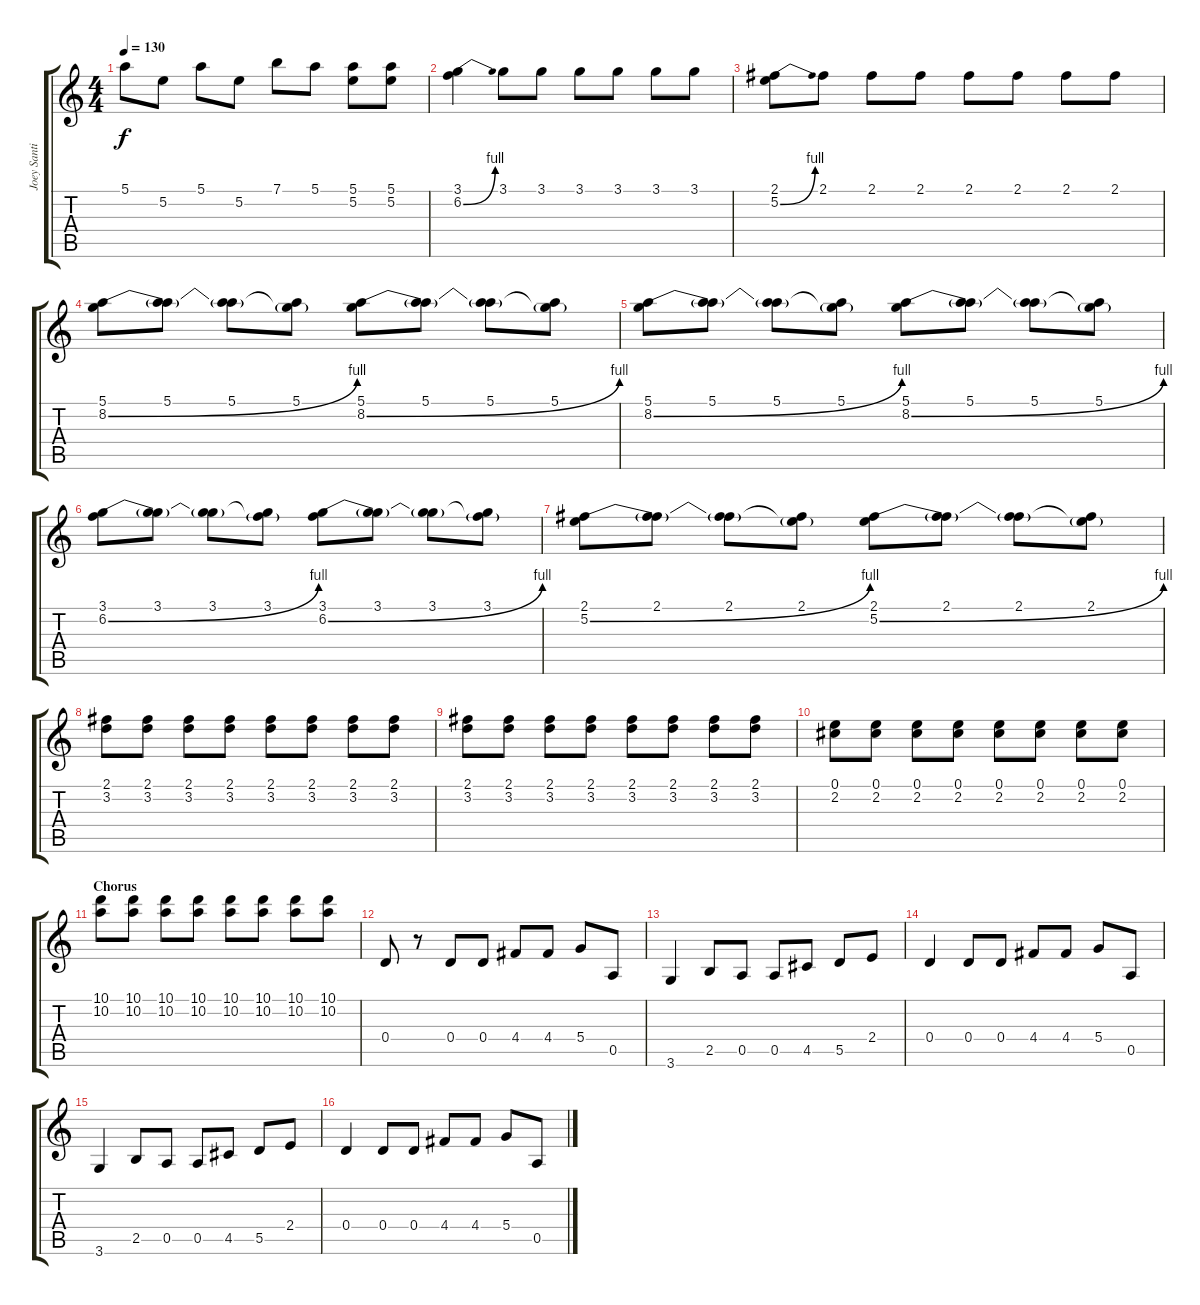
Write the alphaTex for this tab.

\track ("Joey Santiago - Guitar 2" "Joey Santi") {instrument electricguitarclean}
\staff {score tabs}
\tuning (E4 B3 G3 D3 A2 E2) {hide}
\ts (4 4)
\tempo 130
\clef g2
\ks c
5.1{t}.8{dy f} 5.2.8 5.1.8 5.2.8 7.1.8 5.1.8 (5.1 5.2).8 (5.1 5.2).8 |
(3.1 6.2{be (bend 0 0 60 4)}).4 3.1.8 3.1.8 3.1.8 3.1.8 3.1.8 3.1.8 |
(2.1 5.2{be (bend 0 0 60 4)}).8 2.1.8 2.1.8 2.1.8 2.1.8 2.1.8 2.1.8 2.1.8 |
(5.1 8.2{be (bend 0 0 60 4)}).8 (5.1 8.2{t}).8 (5.1 8.2{t}).8 (5.1 8.2{t}).8 (5.1 8.2{be (bend 0 0 60 4)}).8 (5.1 8.2{t}).8 (5.1 8.2{t}).8 (5.1 8.2{t}).8 |
(5.1 8.2{be (bend 0 0 60 4)}).8 (5.1 8.2{t}).8 (5.1 8.2{t}).8 (5.1 8.2{t}).8 (5.1 8.2{be (bend 0 0 60 4)}).8 (5.1 8.2{t}).8 (5.1 8.2{t}).8 (5.1 8.2{t}).8 |
(3.1 6.2{be (bend 0 0 60 4)}).8 (3.1 6.2{t}).8 (3.1 6.2{t}).8 (3.1 6.2{t}).8 (3.1 6.2{be (bend 0 0 60 4)}).8 (3.1 6.2{t}).8 (3.1 6.2{t}).8 (3.1 6.2{t}).8 |
(2.1 5.2{be (bend 0 0 60 4)}).8 (2.1 5.2{t}).8 (2.1 5.2{t}).8 (2.1 5.2{t}).8 (2.1 5.2{be (bend 0 0 60 4)}).8 (2.1 5.2{t}).8 (2.1 5.2{t}).8 (2.1 5.2{t}).8 |
\section ("" "")
(2.1 3.2).8 (2.1 3.2).8 (2.1 3.2).8 (2.1 3.2).8 (2.1 3.2).8 (2.1 3.2).8 (2.1 3.2).8 (2.1 3.2).8 |
(2.1 3.2).8 (2.1 3.2).8 (2.1 3.2).8 (2.1 3.2).8 (2.1 3.2).8 (2.1 3.2).8 (2.1 3.2).8 (2.1 3.2).8 |
(0.1 2.2).8 (0.1 2.2).8 (0.1 2.2).8 (0.1 2.2).8 (0.1 2.2).8 (0.1 2.2).8 (0.1 2.2).8 (0.1 2.2).8 |
\section ("" "Chorus")
(10.1 10.2).8 (10.1 10.2).8 (10.1 10.2).8 (10.1 10.2).8 (10.1 10.2).8 (10.1 10.2).8 (10.1 10.2).8 (10.1 10.2).8 |
0.4.8 r.8 0.4.8 0.4.8 4.4.8 4.4.8 5.4.8 0.5.8 |
3.6.4 2.5.8 0.5.8 0.5.8 4.5.8 5.5.8 2.4.8 |
0.4.4 0.4.8 0.4.8 4.4.8 4.4.8 5.4.8 0.5.8 |
3.6.4 2.5.8 0.5.8 0.5.8 4.5.8 5.5.8 2.4.8 |
0.4.4 0.4.8 0.4.8 4.4.8 4.4.8 5.4.8 0.5.8
